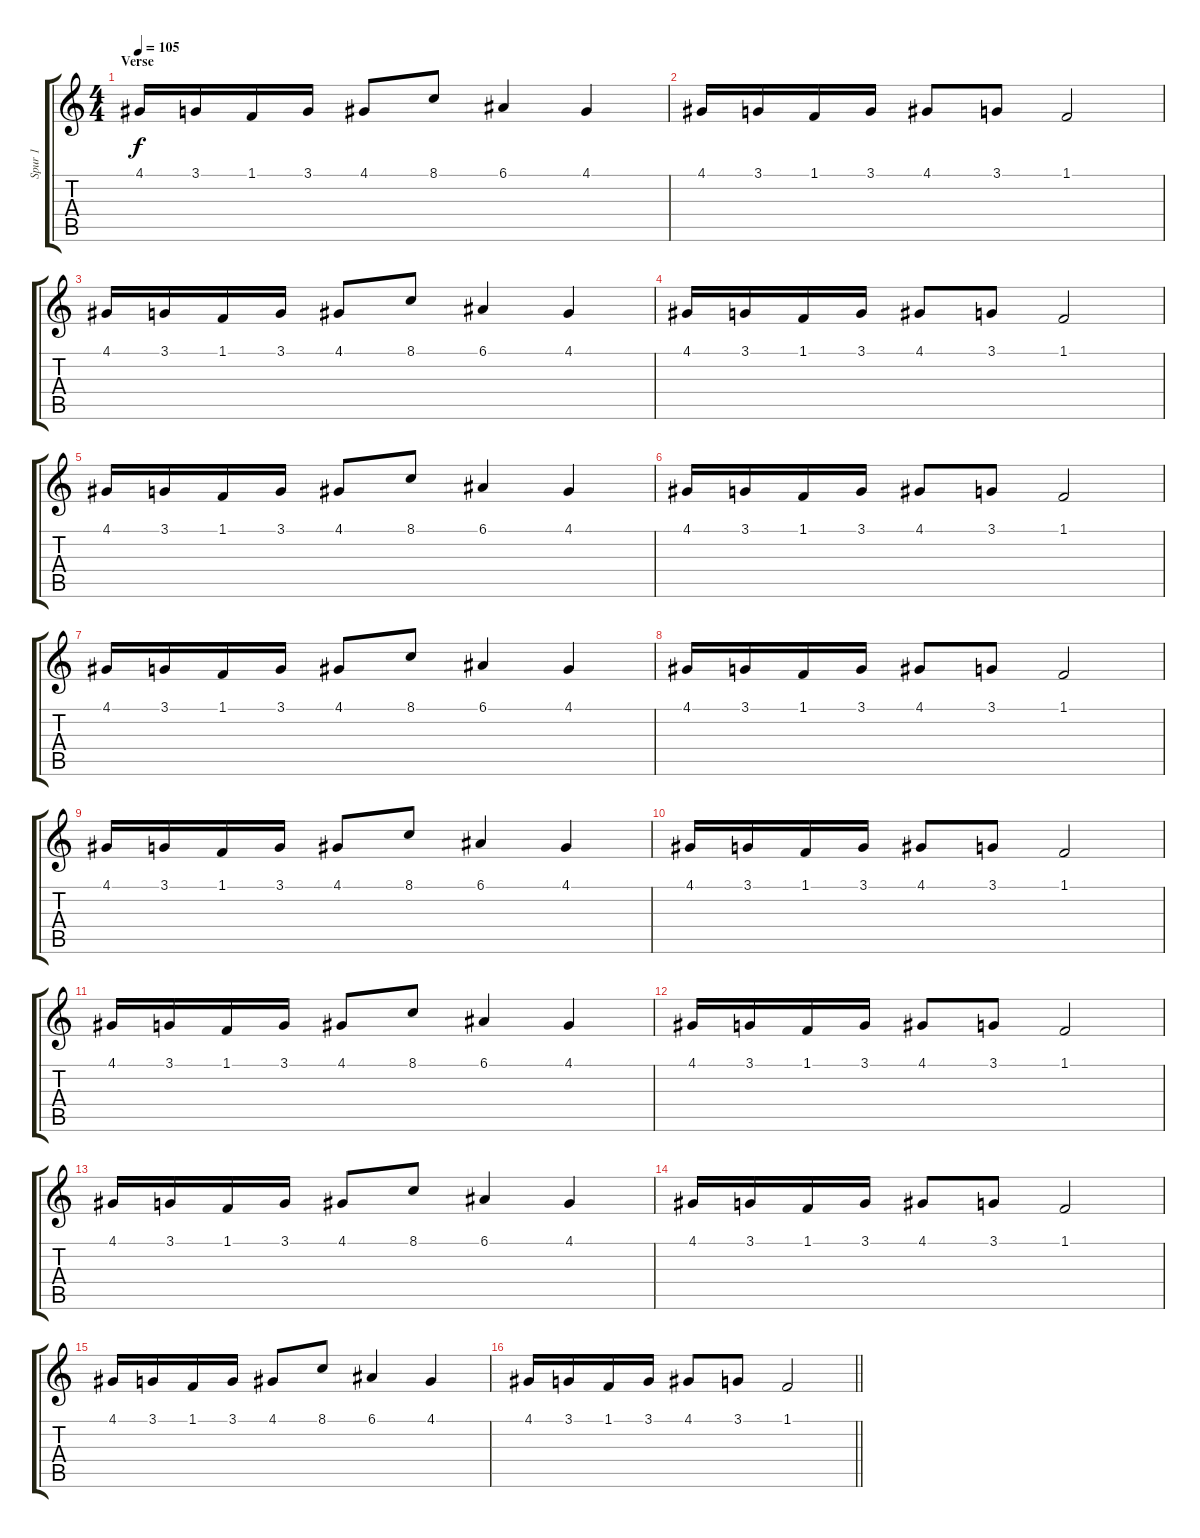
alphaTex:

\track ("Spur 1" "Spur 1") {instrument acousticgrandpiano}
\staff {score tabs}
\tuning (E4 B3 G3 D3 A2 E2) {hide}
\ts (4 4)
\section ("" "Verse")
\tempo 105
\clef g2
\ks c
4.1.16{dy f} 3.1.16 1.1.16 3.1.16 4.1.8 8.1.8 6.1.4 4.1.4 |
4.1.16 3.1.16 1.1.16 3.1.16 4.1.8 3.1.8 1.1.2 |
4.1.16 3.1.16 1.1.16 3.1.16 4.1.8 8.1.8 6.1.4 4.1.4 |
4.1.16 3.1.16 1.1.16 3.1.16 4.1.8 3.1.8 1.1.2 |
4.1.16 3.1.16 1.1.16 3.1.16 4.1.8 8.1.8 6.1.4 4.1.4 |
4.1.16 3.1.16 1.1.16 3.1.16 4.1.8 3.1.8 1.1.2 |
4.1.16 3.1.16 1.1.16 3.1.16 4.1.8 8.1.8 6.1.4 4.1.4 |
4.1.16 3.1.16 1.1.16 3.1.16 4.1.8 3.1.8 1.1.2 |
4.1.16 3.1.16 1.1.16 3.1.16 4.1.8 8.1.8 6.1.4 4.1.4 |
4.1.16 3.1.16 1.1.16 3.1.16 4.1.8 3.1.8 1.1.2 |
4.1.16 3.1.16 1.1.16 3.1.16 4.1.8 8.1.8 6.1.4 4.1.4 |
4.1.16 3.1.16 1.1.16 3.1.16 4.1.8 3.1.8 1.1.2 |
4.1.16 3.1.16 1.1.16 3.1.16 4.1.8 8.1.8 6.1.4 4.1.4 |
4.1.16 3.1.16 1.1.16 3.1.16 4.1.8 3.1.8 1.1.2 |
4.1.16 3.1.16 1.1.16 3.1.16 4.1.8 8.1.8 6.1.4 4.1.4 |
\barLineRight lightlight
4.1.16 3.1.16 1.1.16 3.1.16 4.1.8 3.1.8 1.1.2
